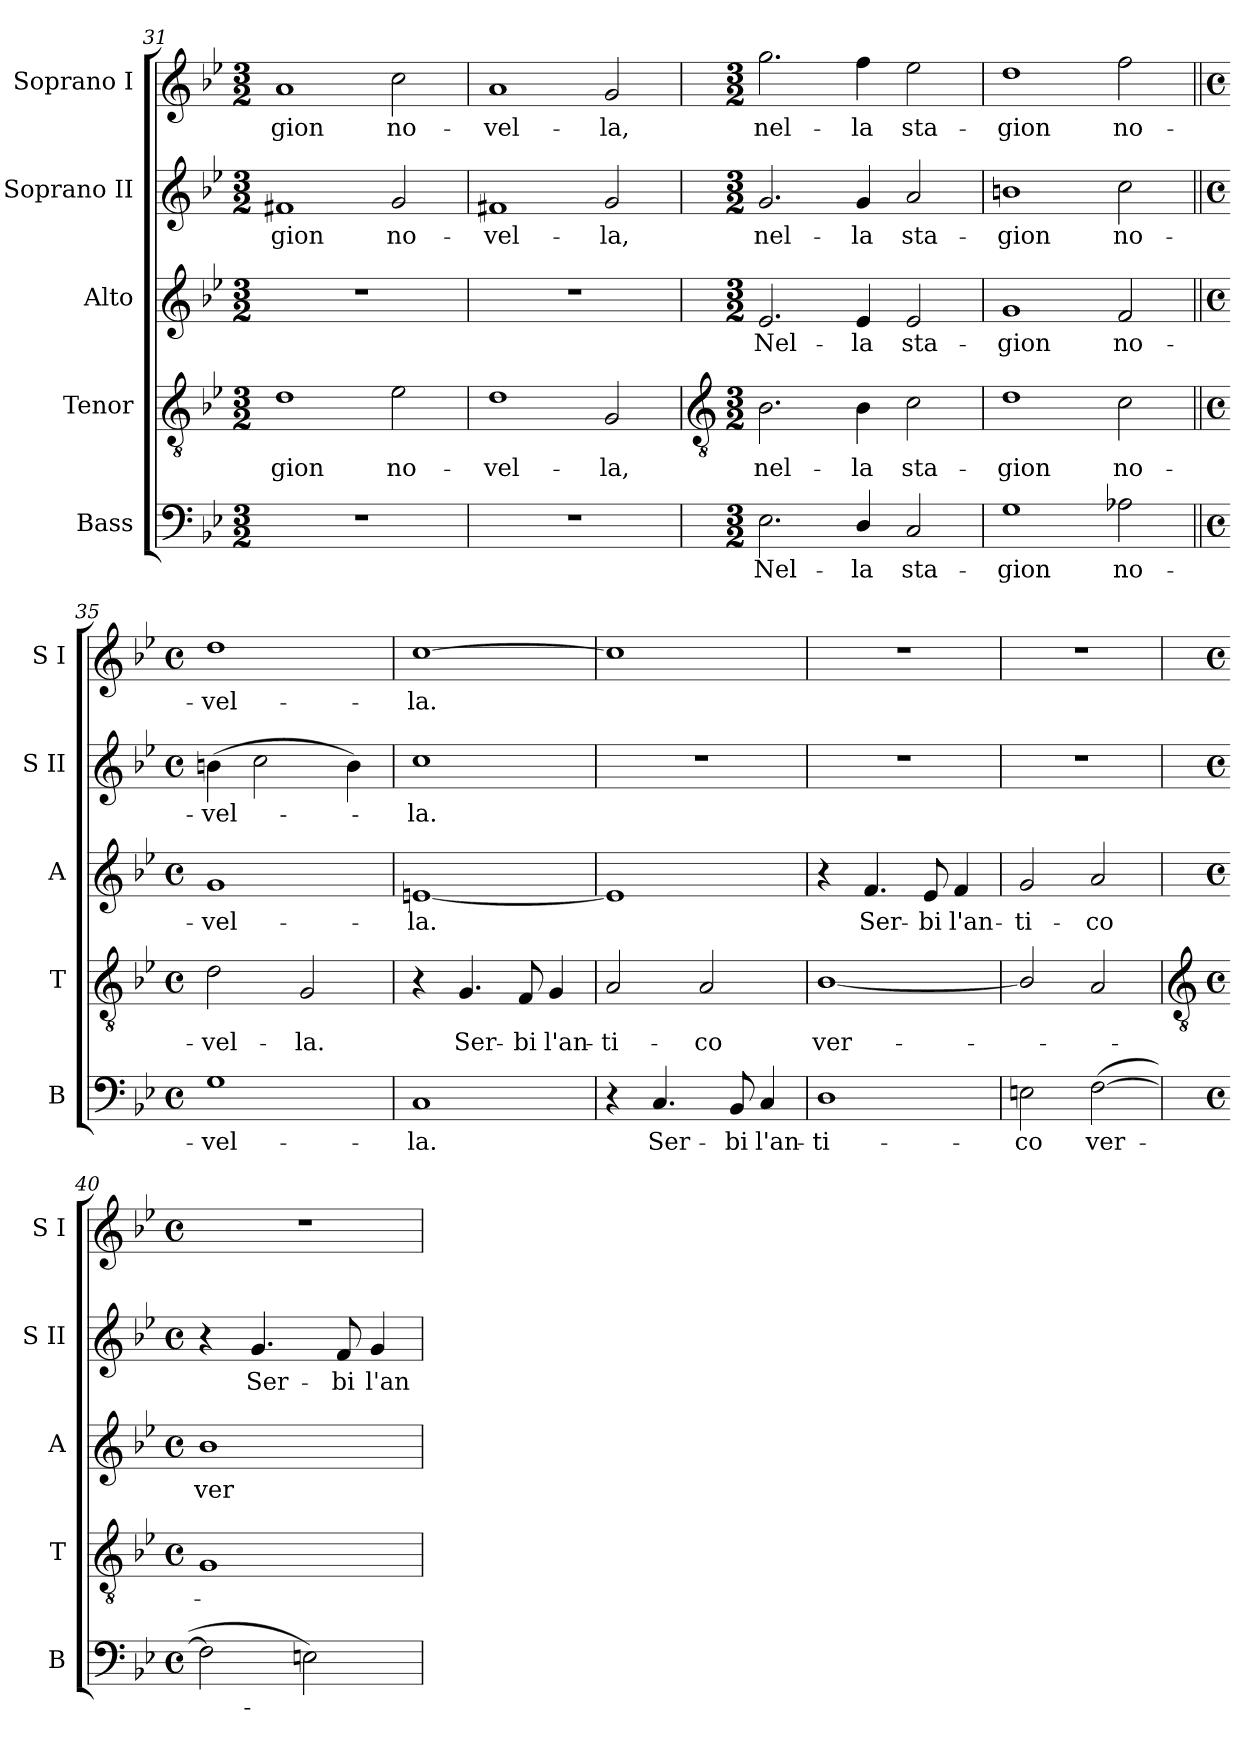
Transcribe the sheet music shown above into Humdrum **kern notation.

**kern	**text	**kern	**text	**kern	**text	**kern	**text	**kern	**text
*part5	*part5	*part4	*part4	*part3	*part3	*part2	*part2	*part1	*part1
*staff5	*staff5	*staff4	*staff4	*staff3	*staff3	*staff2	*staff2	*staff1	*staff1
*I"Bass	*	*I"Tenor	*	*I"Alto	*	*I"Soprano II	*	*I"Soprano I	*
*I'B	*	*I'T	*	*I'A	*	*I'S II	*	*I'S I	*
*clefF4	*	*clefGv2	*	*clefG2	*	*clefG2	*	*clefG2	*
*k[b-e-]	*	*k[b-e-]	*	*k[b-e-]	*	*k[b-e-]	*	*k[b-e-]	*
*B-:	*	*B-:	*	*B-:	*	*B-:	*	*B-:	*
*M3/2	*	*M3/2	*	*M3/2	*	*M3/2	*	*M3/2	*
=31	=31	=31	=31	=31	=31	=31	=31	=31	=31
!	!	!	!LO:LY:b	!	!	!	!LO:LY:b	!	!LO:LY:b
1.r	.	1d	-gion	1.r	.	1f#X	-gion	1a	-gion
!	!	!	!LO:LY:b	!	!	!	!LO:LY:b	!	!LO:LY:b
.	.	2e-	no-	.	.	2g	no-	2cc	no-
=32	=32	=32	=32	=32	=32	=32	=32	=32	=32
!	!	!	!LO:LY:b	!	!	!	!LO:LY:b	!	!LO:LY:b
1.r	.	1d	-vel-	1.r	.	1f#X	-vel-	1a	-vel-
!	!	!	!LO:LY:b	!	!	!	!LO:LY:b	!	!LO:LY:b
.	.	2G	-la,	.	.	2g	-la,	2g	-la,
!!LO:LB:g=z
=33	=33	=33	=33	=33	=33	=33	=33	=33	=33
*	*	*clefGv2	*	*	*	*	*	*	*
*M3/2	*	*M3/2	*	*M3/2	*	*M3/2	*	*M3/2	*
!	!LO:LY:b	!	!LO:LY:b	!	!LO:LY:b	!	!LO:LY:b	!	!LO:LY:b
2.E-	Nel-	2.B-	nel-	2.e-	Nel-	2.g	nel-	2.gg	nel-
!	!LO:LY:b	!	!LO:LY:b	!	!LO:LY:b	!	!LO:LY:b	!	!LO:LY:b
4D/	-la	4B-	-la	4e-	-la	4g	-la	4ff	-la
!	!LO:LY:b	!	!LO:LY:b	!	!LO:LY:b	!	!LO:LY:b	!	!LO:LY:b
2C	sta-	2c	sta-	2e-	sta-	2a	sta-	2ee-	sta-
=34	=34	=34	=34	=34	=34	=34	=34	=34	=34
!	!LO:LY:b	!	!LO:LY:b	!	!LO:LY:b	!	!LO:LY:b	!	!LO:LY:b
1G	-gion	1d	-gion	1g	-gion	1bn	-gion	1dd	-gion
!	!LO:LY:b	!	!LO:LY:b	!	!LO:LY:b	!	!LO:LY:b	!	!LO:LY:b
2A-X	no-	2c	no-	2f	no-	2cc	no-	2ff	no-
=35||	=35||	=35||	=35||	=35||	=35||	=35||	=35||	=35||	=35||
*M4/4	*	*M4/4	*	*M4/4	*	*M4/4	*	*M4/4	*
*met(c)	*	*met(c)	*	*met(c)	*	*met(c)	*	*met(c)	*
!	!LO:LY:b	!	!LO:LY:b	!	!LO:LY:b	!	!LO:LY:b	!	!LO:LY:b
1G	-vel-	2d	-vel-	1g	-vel-	(>4bn	-vel-	1dd	-vel-
.	.	.	.	.	.	2cc	.	.	.
!	!	!	!LO:LY:b	!	!	!	!	!	!
.	.	2G	-la.	.	.	.	.	.	.
.	.	.	.	.	.	4b)	.	.	.
=36	=36	=36	=36	=36	=36	=36	=36	=36	=36
!	!LO:LY:b	!	!	!	!LO:LY:b	!	!LO:LY:b	!	!LO:LY:b
1C	-la.	4r	.	[1en	-la.	1cc	la.	[1cc	-la.
!	!	!	!LO:LY:b	!	!	!	!	!	!
.	.	4.G	Ser-	.	.	.	.	.	.
!	!	!	!LO:LY:b	!	!	!	!	!	!
.	.	8F	-bi	.	.	.	.	.	.
!	!	!	!LO:LY:b	!	!	!	!	!	!
.	.	4G	l'an-	.	.	.	.	.	.
=37	=37	=37	=37	=37	=37	=37	=37	=37	=37
!	!	!	!LO:LY:b	!	!	!	!	!	!
4r	.	2A	-ti-	1e]	.	1r	.	1cc]	.
!	!LO:LY:b	!	!	!	!	!	!	!	!
4.C	Ser-	.	.	.	.	.	.	.	.
!	!	!	!LO:LY:b	!	!	!	!	!	!
.	.	2A	-co	.	.	.	.	.	.
!	!LO:LY:b	!	!	!	!	!	!	!	!
8BB-	-bi	.	.	.	.	.	.	.	.
!	!LO:LY:b	!	!	!	!	!	!	!	!
4C	l'an-	.	.	.	.	.	.	.	.
=38	=38	=38	=38	=38	=38	=38	=38	=38	=38
!	!LO:LY:b	!	!LO:LY:b	!	!	!	!	!	!
1D	-ti-	[1B-/	ver-	4r	.	1r	.	1r	.
!	!	!	!	!	!LO:LY:b	!	!	!	!
.	.	.	.	4.f	Ser-	.	.	.	.
!	!	!	!	!	!LO:LY:b	!	!	!	!
.	.	.	.	8e-	-bi	.	.	.	.
!	!	!	!	!	!LO:LY:b	!	!	!	!
.	.	.	.	4f	l'an-	.	.	.	.
=39	=39	=39	=39	=39	=39	=39	=39	=39	=39
!	!LO:LY:b	!	!	!	!LO:LY:b	!	!	!	!
2En	-co	2B-/]	.	2g	-ti-	1r	.	1r	.
!	!LO:LY:b	!	!	!	!LO:LY:b	!	!	!	!
(>[2F	ver-	2A	.	2a	-co	.	.	.	.
!!LO:LB:g=z
=40	=40	=40	=40	=40	=40	=40	=40	=40	=40
*	*	*clefGv2	*	*	*	*	*	*	*
*M4/4	*	*M4/4	*	*M4/4	*	*M4/4	*	*M4/4	*
*met(c)	*	*met(c)	*	*met(c)	*	*met(c)	*	*met(c)	*
!	!	!	!	!	!LO:LY:b	!	!	!	!
2F]	.	1G	.	1b-	ver-	4r	.	1r	.
!	!	!	!	!	!	!	!LO:LY:b	!	!
.	.	.	.	.	.	4.g	Ser-	.	.
2En)	.	.	.	.	.	.	.	.	.
!	!	!	!	!	!	!	!LO:LY:b	!	!
.	.	.	.	.	.	8f	-bi	.	.
!	!	!	!	!	!	!	!LO:LY:b	!	!
.	.	.	.	.	.	4g	l'an-	.	.
=	=	=	=	=	=	=	=	=	=
*-	*-	*-	*-	*-	*-	*-	*-	*-	*-
